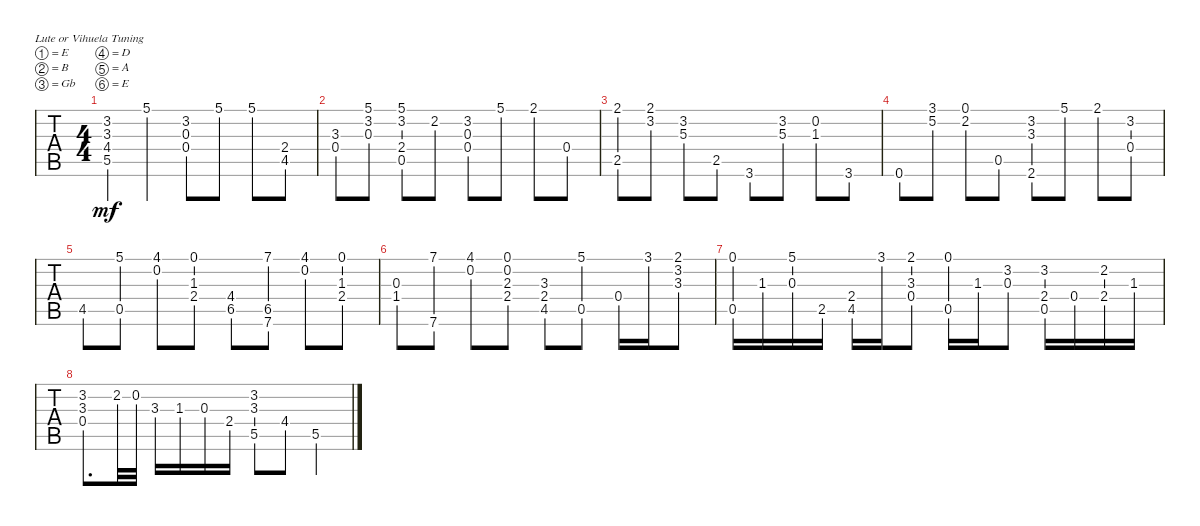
\bracketExtendMode groupsimilarinstruments
\singleTrackTrackNamePolicy hidden
\multiTrackTrackNamePolicy hidden
\firstSystemTrackNameOrientation horizontal
\otherSystemsTrackNameOrientation horizontal
\track ("" "S-Gt") {instrument acousticguitarsteel}
\staff {tabs}
\tuning (E4 B3 Gb3 D3 A2 E2)
\ts (4 4)
\tempo (75 hide)
\clef g2
\ks c
(5.5 4.4 3.3 3.2).4{dy mf} 5.1.4 (0.4 3.2 0.3).8 5.1.8 5.1.8 (4.5 2.4).8 |
(3.3 0.4).8 (3.2 5.1 0.3).8 (2.4 3.2 5.1 0.5).8 2.2.8 (0.4 3.2 0.3).8 5.1.8 2.1.8 0.4.8 |
(2.5 2.1).8 (3.2 2.1).8 (5.3 3.2).8 2.5.8 3.6.8 (5.3 3.2).8 (1.3 0.2).8 3.6.8 |
0.6.8 (5.2 3.1).8 (2.2 0.1).8 0.5.8 (2.6 3.3 3.2).8 5.1.8 2.1.8 (0.4 3.2).8 |
4.5.8 (0.5 5.1).8 (4.1 0.2).8 (2.4 0.1 1.3).8 (6.5 4.4).8 (7.6 6.5 7.1).8 (4.1 0.2).8 (1.3 0.1 2.4).8 |
(0.3 1.4).8 (7.6 7.1).8 (4.1 0.2).8 (2.4 2.3 0.1 0.2).8 (4.5 2.4 3.3).8 (0.5 5.1).8 0.4.16 3.1.16 (3.3 3.2 2.1).8 |
(0.5 0.1).16 1.3.16 (5.1 0.3).16 2.5.16 (4.5 2.4).16 3.1.16 (2.1 3.3 0.4).8 (0.1 0.5).16 1.3.16 (0.3 3.2).8 (3.2 2.4 0.5).16 0.4.16 (2.4 2.2).16 1.3.16 |
(3.3 3.2 0.4).8{d} 2.2.32 0.2.32 3.3.16 1.3.16 0.3.16 2.4.16 (3.3 3.2 5.5).8 4.4.8 5.5.4
